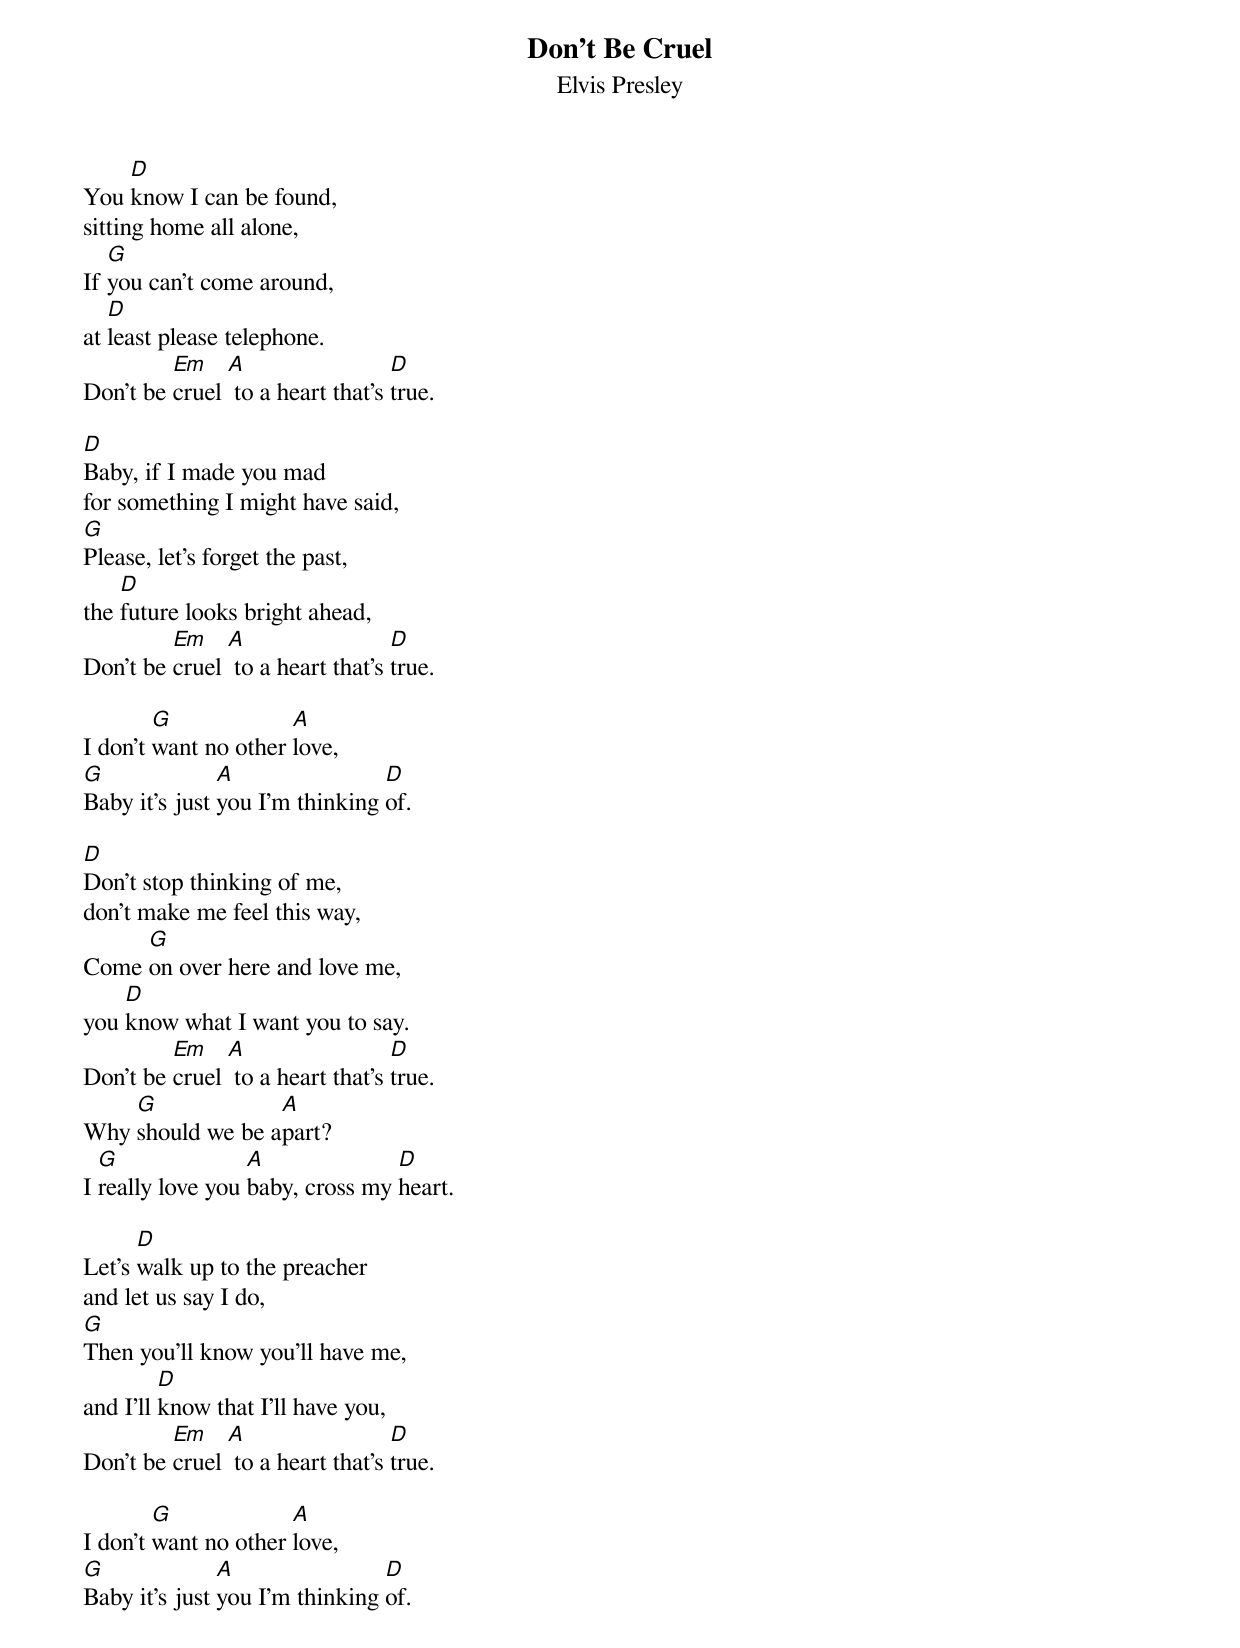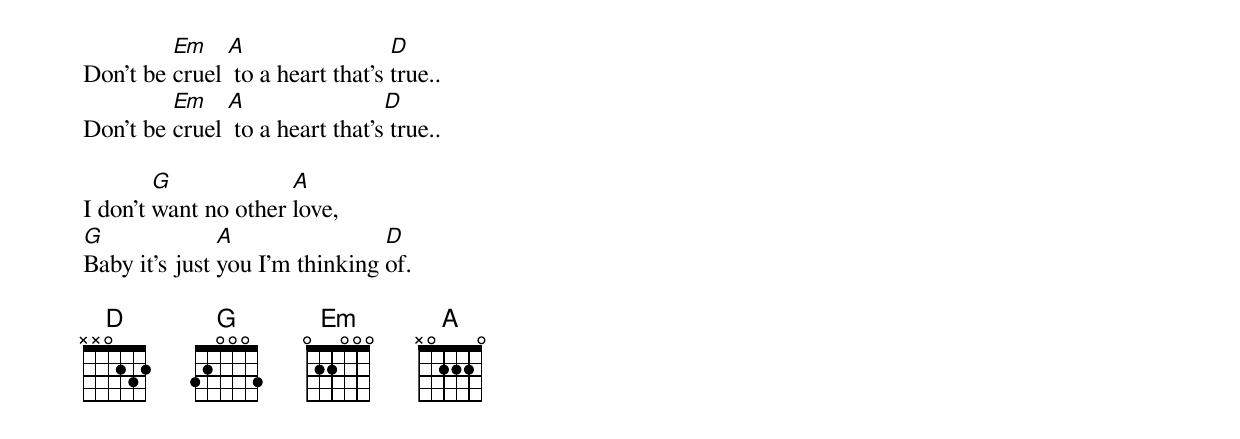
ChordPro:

{title: Don’t Be Cruel}
{subtitle: Elvis Presley}


You [D]know I can be found,
sitting home all alone,
If [G]you can't come around,
at [D]least please telephone.
Don't be [Em]cruel [A] to a heart that's [D]true.

[D]Baby, if I made you mad
for something I might have said,
[G]Please, let's forget the past,
the [D]future looks bright ahead,
Don't be [Em]cruel [A] to a heart that's [D]true.

I don't [G]want no other [A]love,
[G]Baby it's just [A]you I'm thinking [D]of.

[D]Don't stop thinking of me,
don't make me feel this way,
Come [G]on over here and love me,
you [D]know what I want you to say.
Don't be [Em]cruel [A] to a heart that's [D]true.
Why [G]should we be a[A]part?
I [G]really love you [A]baby, cross my [D]heart.

Let's [D]walk up to the preacher
and let us say I do,
[G]Then you'll know you'll have me,
and I'll [D]know that I'll have you,
Don't be [Em]cruel [A] to a heart that's [D]true.

I don't [G]want no other [A]love,
[G]Baby it's just [A]you I'm thinking [D]of.

Don't be [Em]cruel [A] to a heart that's [D]true..
Don't be [Em]cruel [A] to a heart that's[D] true..

I don't [G]want no other [A]love,
[G]Baby it's just [A]you I'm thinking [D]of.

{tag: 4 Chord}
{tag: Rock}
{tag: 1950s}
